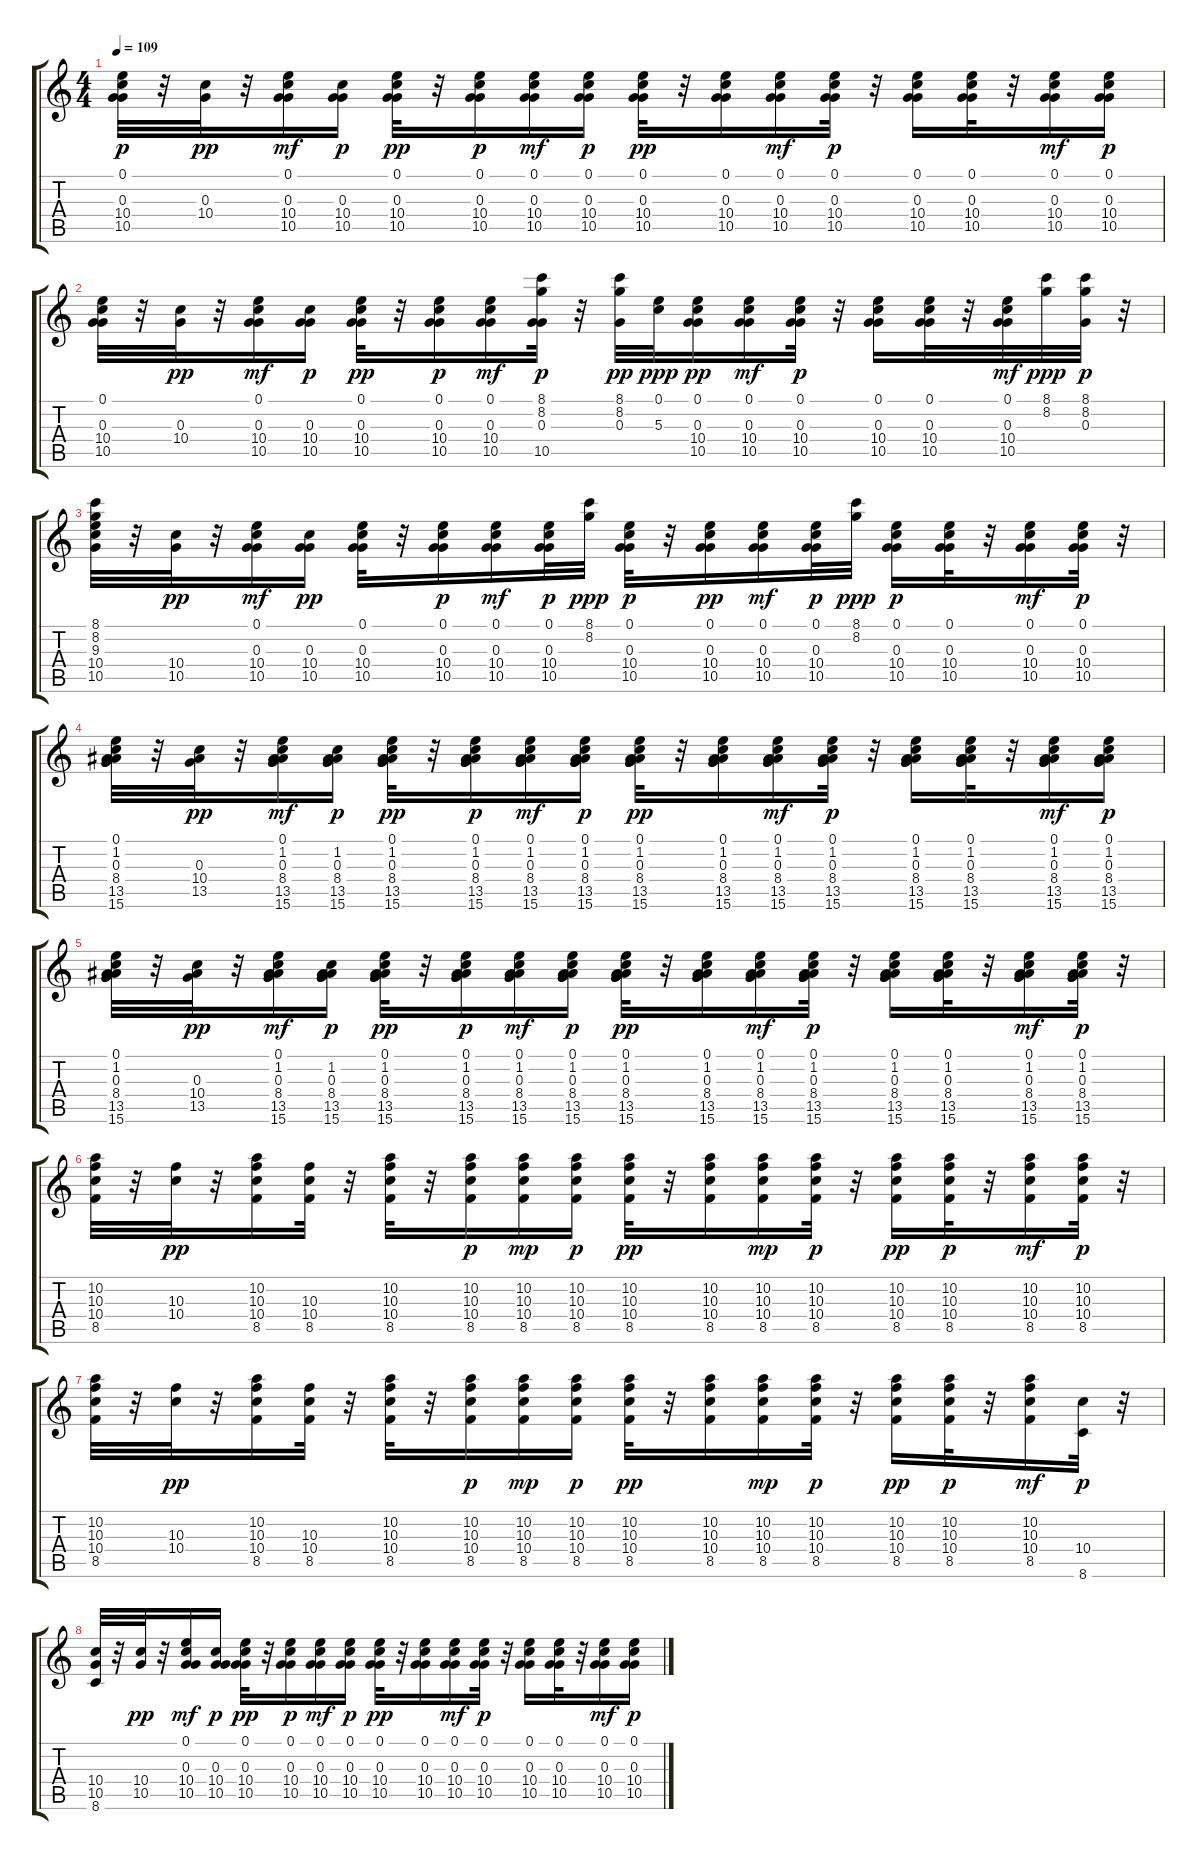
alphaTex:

\track "" {instrument electricguitarclean}
\staff {score tabs}
\tuning (E4 B3 G3 D3 A2 E2) {hide}
\ts (4 4)
\tempo 109
\clef g2
\ks c
(0.1 0.3 10.4 10.5).32{dy p} r.32 (0.3 10.4).32{dy pp} r.32 (0.1 0.3 10.4 10.5).16{dy mf} (0.3 10.4 10.5).16{dy p} (0.1 0.3 10.4 10.5).32{dy pp} r.32 (0.1 0.3 10.4 10.5).16{dy p} (0.1 0.3 10.4 10.5).16{dy mf} (0.1 0.3 10.4 10.5).16{dy p} (0.1 0.3 10.4 10.5).32{dy pp} r.32 (0.1 0.3 10.4 10.5).16 (0.1 0.3 10.4 10.5).16{dy mf} (0.1 0.3 10.4 10.5).32{dy p} r.32 (0.1 0.3 10.4 10.5).16 (0.1 0.3 10.4 10.5).32 r.32 (0.1 0.3 10.4 10.5).16{dy mf} (0.1 0.3 10.4 10.5).16{dy p} |
(0.1 0.3 10.4 10.5).32 r.32 (0.3 10.4).32{dy pp} r.32 (0.1 0.3 10.4 10.5).16{dy mf} (0.3 10.4 10.5).16{dy p} (0.1 0.3 10.4 10.5).32{dy pp} r.32 (0.1 0.3 10.4 10.5).16{dy p} (0.1 0.3 10.4 10.5).16{dy mf} (8.1 8.2 0.3 10.5).32{dy p} r.32 (8.1 8.2 0.3).32{dy pp} (0.1 5.3).32{dy ppp} (0.1 0.3 10.4 10.5).16{dy pp} (0.1 0.3 10.4 10.5).16{dy mf} (0.1 0.3 10.4 10.5).32{dy p} r.32 (0.1 0.3 10.4 10.5).16 (0.1 0.3 10.4 10.5).32 r.32 (0.1 0.3 10.4 10.5).32{dy mf} (8.1 8.2).32{dy ppp} (8.1 8.2 0.3).32{dy p} r.32 |
(8.1 8.2 9.3 10.4 10.5).32 r.32 (10.4 10.5).32{dy pp} r.32 (0.1 0.3 10.4 10.5).16{dy mf} (0.3 10.4 10.5).16{dy pp} (0.1 0.3 10.4 10.5).32 r.32 (0.1 0.3 10.4 10.5).16{dy p} (0.1 0.3 10.4 10.5).16{dy mf} (0.1 0.3 10.4 10.5).32{dy p} (8.1 8.2).32{dy ppp} (0.1 0.3 10.4 10.5).32{dy p} r.32 (0.1 0.3 10.4 10.5).16{dy pp} (0.1 0.3 10.4 10.5).16{dy mf} (0.1 0.3 10.4 10.5).32{dy p} (8.1 8.2).32{dy ppp} (0.1 0.3 10.4 10.5).16{dy p} (0.1 0.3 10.4 10.5).32 r.32 (0.1 0.3 10.4 10.5).16{dy mf} (0.1 0.3 10.4 10.5).32{dy p} r.32 |
(0.1 1.2 0.3 8.4 13.5 15.6).32 r.32 (0.3 10.4 13.5).32{dy pp} r.32 (0.1 1.2 0.3 8.4 13.5 15.6).16{dy mf} (1.2 0.3 8.4 13.5 15.6).16{dy p} (0.1 1.2 0.3 8.4 13.5 15.6).32{dy pp} r.32 (0.1 1.2 0.3 8.4 13.5 15.6).16{dy p} (0.1 1.2 0.3 8.4 13.5 15.6).16{dy mf} (0.1 1.2 0.3 8.4 13.5 15.6).16{dy p} (0.1 1.2 0.3 8.4 13.5 15.6).32{dy pp} r.32 (0.1 1.2 0.3 8.4 13.5 15.6).16 (0.1 1.2 0.3 8.4 13.5 15.6).16{dy mf} (0.1 1.2 0.3 8.4 13.5 15.6).32{dy p} r.32 (0.1 1.2 0.3 8.4 13.5 15.6).16 (0.1 1.2 0.3 8.4 13.5 15.6).32 r.32 (0.1 1.2 0.3 8.4 13.5 15.6).16{dy mf} (0.1 1.2 0.3 8.4 13.5 15.6).16{dy p} |
(0.1 1.2 0.3 8.4 13.5 15.6).32 r.32 (0.3 10.4 13.5).32{dy pp} r.32 (0.1 1.2 0.3 8.4 13.5 15.6).16{dy mf} (1.2 0.3 8.4 13.5 15.6).16{dy p} (0.1 1.2 0.3 8.4 13.5 15.6).32{dy pp} r.32 (0.1 1.2 0.3 8.4 13.5 15.6).16{dy p} (0.1 1.2 0.3 8.4 13.5 15.6).16{dy mf} (0.1 1.2 0.3 8.4 13.5 15.6).16{dy p} (0.1 1.2 0.3 8.4 13.5 15.6).32{dy pp} r.32 (0.1 1.2 0.3 8.4 13.5 15.6).16 (0.1 1.2 0.3 8.4 13.5 15.6).16{dy mf} (0.1 1.2 0.3 8.4 13.5 15.6).32{dy p} r.32 (0.1 1.2 0.3 8.4 13.5 15.6).16 (0.1 1.2 0.3 8.4 13.5 15.6).32 r.32 (0.1 1.2 0.3 8.4 13.5 15.6).16{dy mf} (0.1 1.2 0.3 8.4 13.5 15.6).32{dy p} r.32 |
(10.2 10.3 10.4 8.5).32 r.32 (10.3 10.4).32{dy pp} r.32 (10.2 10.3 10.4 8.5).16 (10.3 10.4 8.5).32 r.32 (10.2 10.3 10.4 8.5).32 r.32 (10.2 10.3 10.4 8.5).16{dy p} (10.2 10.3 10.4 8.5).16{dy mp} (10.2 10.3 10.4 8.5).16{dy p} (10.2 10.3 10.4 8.5).32{dy pp} r.32 (10.2 10.3 10.4 8.5).16 (10.2 10.3 10.4 8.5).16{dy mp} (10.2 10.3 10.4 8.5).32{dy p} r.32 (10.2 10.3 10.4 8.5).16{dy pp} (10.2 10.3 10.4 8.5).32{dy p} r.32 (10.2 10.3 10.4 8.5).16{dy mf} (10.2 10.3 10.4 8.5).32{dy p} r.32 |
(10.2 10.3 10.4 8.5).32 r.32 (10.3 10.4).32{dy pp} r.32 (10.2 10.3 10.4 8.5).16 (10.3 10.4 8.5).32 r.32 (10.2 10.3 10.4 8.5).32 r.32 (10.2 10.3 10.4 8.5).16{dy p} (10.2 10.3 10.4 8.5).16{dy mp} (10.2 10.3 10.4 8.5).16{dy p} (10.2 10.3 10.4 8.5).32{dy pp} r.32 (10.2 10.3 10.4 8.5).16 (10.2 10.3 10.4 8.5).16{dy mp} (10.2 10.3 10.4 8.5).32{dy p} r.32 (10.2 10.3 10.4 8.5).16{dy pp} (10.2 10.3 10.4 8.5).32{dy p} r.32 (10.2 10.3 10.4 8.5).16{dy mf} (10.4 8.6).32{dy p} r.32 |
(10.4 10.5 8.6).32 r.32 (10.4 10.5).32{dy pp} r.32 (0.1 0.3 10.4 10.5).16{dy mf} (0.3 10.4 10.5).16{dy p} (0.1 0.3 10.4 10.5).32{dy pp} r.32 (0.1 0.3 10.4 10.5).16{dy p} (0.1 0.3 10.4 10.5).16{dy mf} (0.1 0.3 10.4 10.5).16{dy p} (0.1 0.3 10.4 10.5).32{dy pp} r.32 (0.1 0.3 10.4 10.5).16 (0.1 0.3 10.4 10.5).16{dy mf} (0.1 0.3 10.4 10.5).32{dy p} r.32 (0.1 0.3 10.4 10.5).16 (0.1 0.3 10.4 10.5).32 r.32 (0.1 0.3 10.4 10.5).16{dy mf} (0.1 0.3 10.4 10.5).16{dy p}
